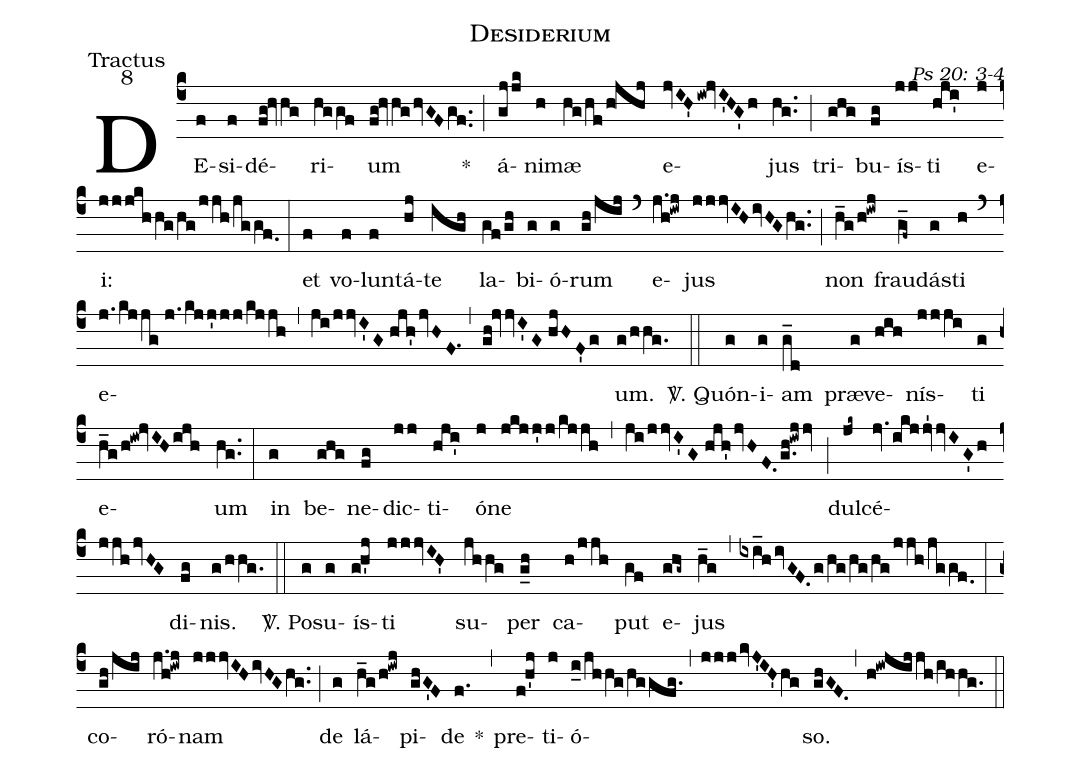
name: Desiderium;
office-part: Tractus;
mode: 8;
commentary: Ps 20: 3-4;
%%
(c4) DE(f)si(f)dé(fg!hvhg)ri(hggf)um(fg!hvhghvGFgf..) *(;) á(gjjk)ni(h)mæ(hg/hf/h!jhj) e(jvIH'iw!jvI'HG'h)jus(hg..) (;) tri(ghg)bu(fg)ís(jj)ti(hji') e(j)i:(jjjkhhg/hg/jjh/jggf.0) (:)
et(f) vo(f)lun(f)tá(hj)te(igh) la(gf/gh)bi(g)ó(g)rum(gh/jij) (`) e(j.h!iwj)jus(jjjvIHivHGhg..) (;) non(h_g/h!iwj) frau(g_f~)dás(g)ti(h) (`) e(j./kjjg//j./kjj'jj/kjjh)(,)(ji/jjvI'G//hjh'jvHF.1)(,)(gh!jvvI'G//hjHF'g)um.(g/hhg.) (::)
<sp>V/</sp>. Quón(g)i(g)am(g_d) præ(g)ve(hih)nís(jjji)ti(g) e(h_g/h!iw!jvIHijh)um(hg..) (:)
in(g) be(ghg)ne(fg)dic(jj)ti(hji')ó(j)ne(jkjj'j/kjjh) (,) (ji/jjvI'G//hjh'jvHF.g.h!iwjjv) (;) dul(jk~)cé(jv.ikjjv'1jvIG'h//jjhjvHG)di(fg)nis.(g/hhg.) (::)
<sp>V/</sp>. Po(g)su(g)ís(gh'j)ti(jjjvIH') su(jhhg)per(g_h) ca(h/jjh)put(gf) e(ghg~)jus(h_g) (,) (ixi_hivGF.g/hg/hg/hg/jjh/jggf.0) (:)
co(gh/jij)ró(j.h!iwj)nam(jjjvIHivHGhg..) (;) de(g) lá(h_g/h!iwj)pi(ghG'F)de(f.) *(,)
pre(f!h'j)ti(j)ó(i_0/jhhg/hggfg.)(,)(jjjkvJ'IH'hg)so.(ghGF.) (,) (h!iwjijjh/ihhg.) (::)
